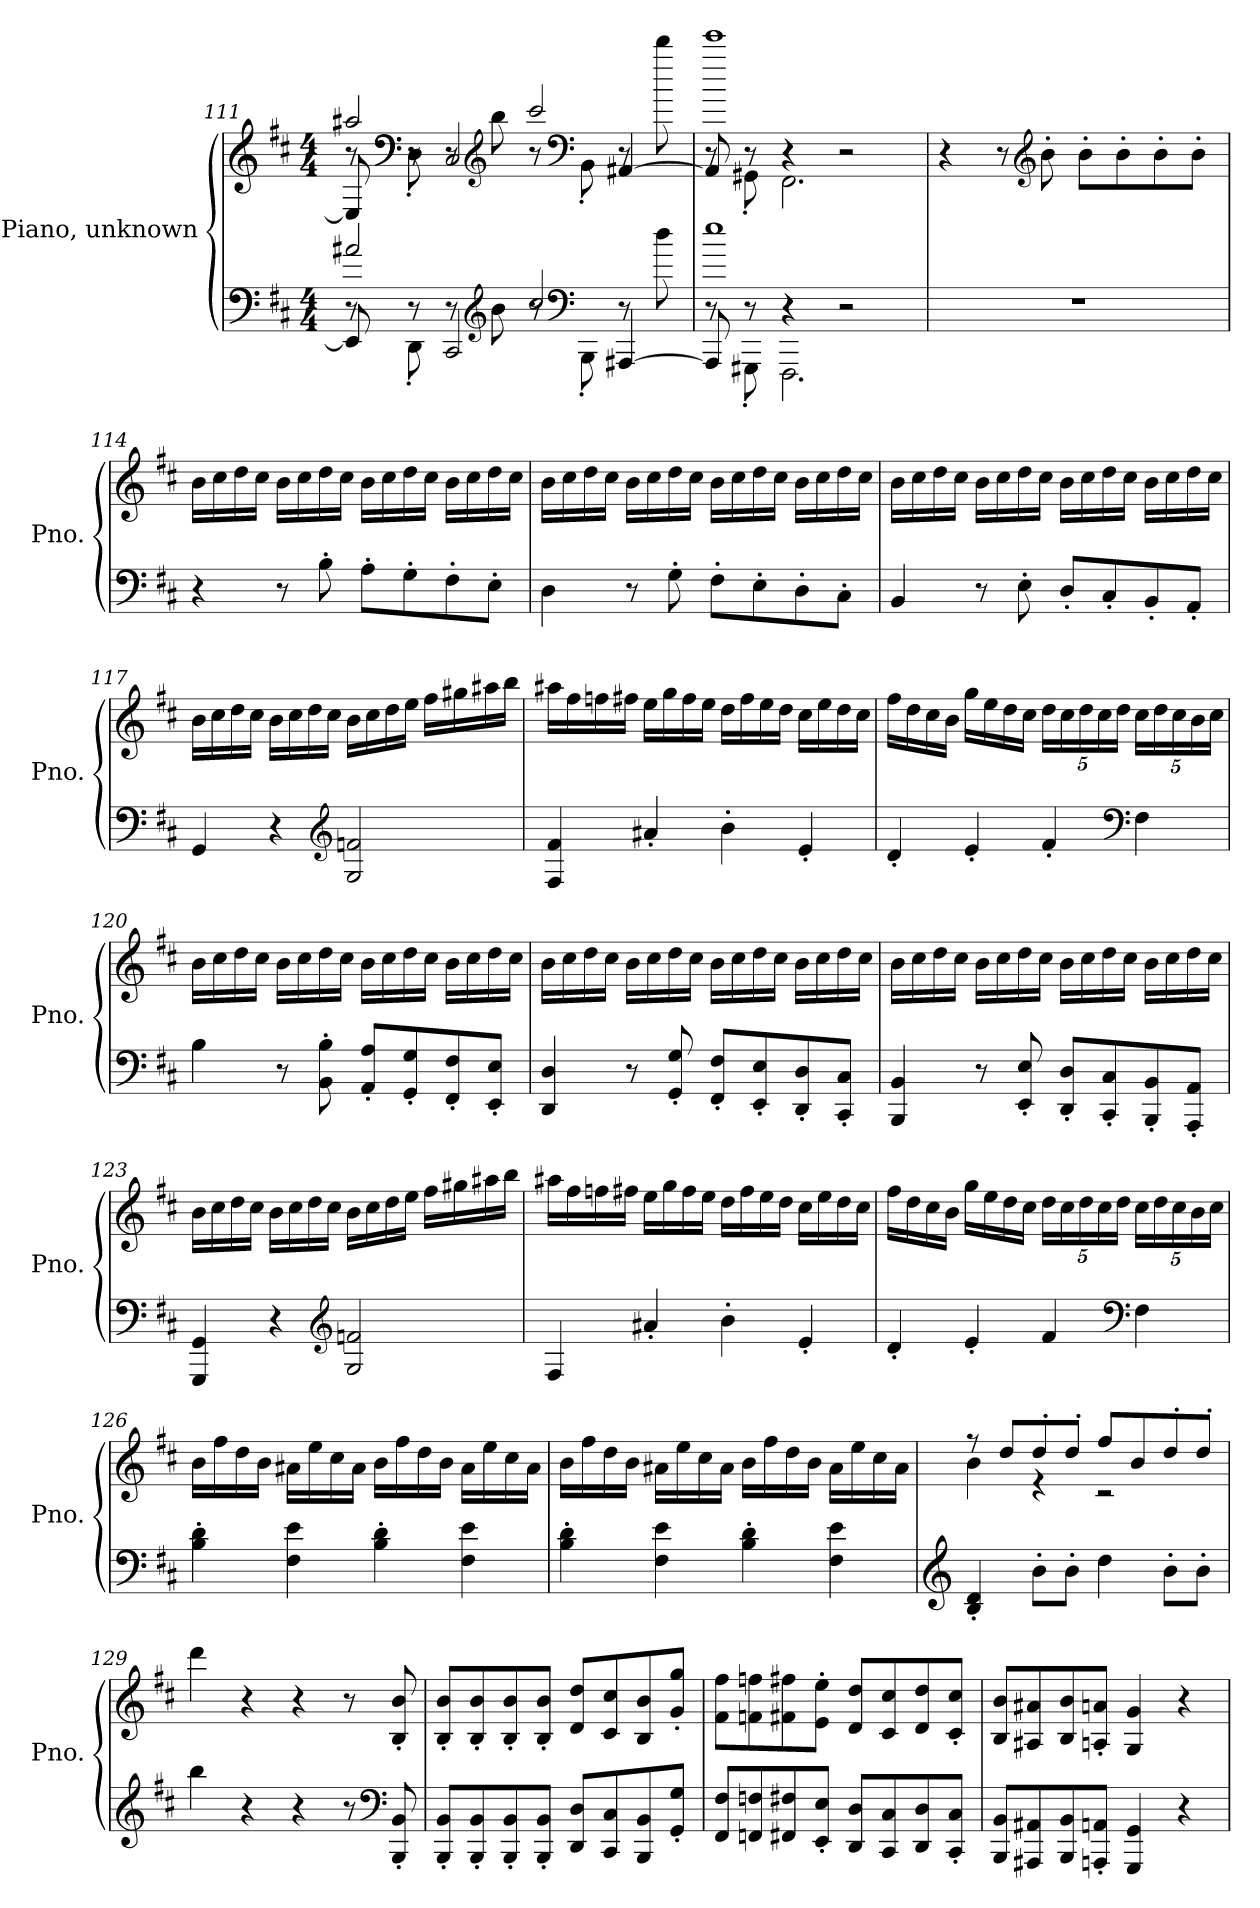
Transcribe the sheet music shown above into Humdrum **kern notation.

**kern	**kern
*part1	*part1
*staff2	*staff1
*I"Piano, unknown	*
*I'Pno.	*
!!LO:LB:g=z
*clefF4	*clefG2
*k[f#c#]	*k[f#c#]
*M4/4	*M4/4
=111	=111
*^	*^
*	*^	*	*^
2a#X/	8r	8EE/]	2aa#X/	8r	8E/]
*	*	*	*clefF4	*	*
.	8DD'\	8r	.	8D'\	8r
.	8r	2CC#/	.	8r	2C#/
*clefG2	*	*	*clefG2	*	*
.	8b\	.	.	8bb\	.
2cc#/	8r	.	2ccc#/	8r	.
*clefF4	*	*	*clefF4	*	*
.	8BBB'\	.	.	8BB'\	.
.	8r	[4AAA#X/	.	8r	[4AA#X/
.	8dd\	.	.	8ddd\	.
=112	=112	=112	=112	=112	=112
1ee	8r	8AAA#/]	1eee	8r	8AA#/]
.	8GGG#X'\	8r	.	8GG#X'\	8r
.	2.FFF#\	4r	.	2.FF#\	4r
.	.	2r	.	.	2r
*v	*v	*v	*	*	*
*	*v	*v	*v
=113	=113
1r	4r
.	8r
*	*clefG2
.	8b'\
.	8b'\L
.	8b'\
.	8b'\
.	8b'\J
!!LO:LB:g=z
=114	=114
4r	16b\LL
.	16cc#\
.	16dd\
.	16cc#\JJ
8r	16b\LL
.	16cc#\
8B'\	16dd\
.	16cc#\JJ
8A'\L	16b\LL
.	16cc#\
8G'\	16dd\
.	16cc#\JJ
8F#'\	16b\LL
.	16cc#\
8E'\J	16dd\
.	16cc#\JJ
=115	=115
4D\	16b\LL
.	16cc#\
.	16dd\
.	16cc#\JJ
8r	16b\LL
.	16cc#\
8G'\	16dd\
.	16cc#\JJ
8F#'\L	16b\LL
.	16cc#\
8E'\	16dd\
.	16cc#\JJ
8D'\	16b\LL
.	16cc#\
8C#'\J	16dd\
.	16cc#\JJ
!!LO:LB:g=z
=116	=116
4BB/	16b\LL
.	16cc#\
.	16dd\
.	16cc#\JJ
8r	16b\LL
.	16cc#\
8E'\	16dd\
.	16cc#\JJ
8D'/L	16b\LL
.	16cc#\
8C#'/	16dd\
.	16cc#\JJ
8BB'/	16b\LL
.	16cc#\
8AA'/J	16dd\
.	16cc#\JJ
=117	=117
4GG/	16b\LL
.	16cc#\
.	16dd\
.	16cc#\JJ
4r	16b\LL
.	16cc#\
.	16dd\
.	16cc#\JJ
*clefG2	*
2G/ 2fn/	16b\LL
.	16cc#\
.	16dd\
.	16ee\JJ
.	16ff#\LL
.	16gg#X\
.	16aa#X\
.	16bb\JJ
!!LO:LB:g=z
=118	=118
4F#/ 4f#/	16aa#X\LL
.	16ff#\
.	16ffn\
.	16ff#X\JJ
4a#X'/	16ee\LL
.	16gg\
.	16ff#\
.	16ee\JJ
4b'\	16dd\LL
.	16ff#\
.	16ee\
.	16dd\JJ
4e'/	16cc#\LL
.	16ee\
.	16dd\
.	16cc#\JJ
=119	=119
4d'/	16ff#\LL
.	16dd\
.	16cc#\
.	16b\JJ
4e'/	16gg\LL
.	16ee\
.	16dd\
.	16cc#\JJ
*	*Xbrackettup
4f#'/	20dd\LL
.	20cc#\
.	20dd\
.	20cc#\
.	20dd\JJ
*clefF4	*
4F#\	20cc#\LL
.	20dd\
.	20cc#\
.	20b\
.	20cc#\JJ
!!LO:PB:g=z
=120	=120
4B\	16b\LL
.	16cc#\
.	16dd\
.	16cc#\JJ
8r	16b\LL
.	16cc#\
8BB\' 8B\'	16dd\
.	16cc#\JJ
8AA/' 8A/'L	16b\LL
.	16cc#\
8GG/' 8G/'	16dd\
.	16cc#\JJ
8FF#/' 8F#/'	16b\LL
.	16cc#\
8EE/' 8E/'J	16dd\
.	16cc#\JJ
=121	=121
4DD/ 4D/	16b\LL
.	16cc#\
.	16dd\
.	16cc#\JJ
8r	16b\LL
.	16cc#\
8GG/' 8G/'	16dd\
.	16cc#\JJ
8FF#/' 8F#/'L	16b\LL
.	16cc#\
8EE/' 8E/'	16dd\
.	16cc#\JJ
8DD/' 8D/'	16b\LL
.	16cc#\
8CC#/' 8C#/'J	16dd\
.	16cc#\JJ
!!LO:LB:g=z
=122	=122
4BBB/ 4BB/	16b\LL
.	16cc#\
.	16dd\
.	16cc#\JJ
8r	16b\LL
.	16cc#\
8EE/' 8E/'	16dd\
.	16cc#\JJ
8DD/' 8D/'L	16b\LL
.	16cc#\
8CC#/' 8C#/'	16dd\
.	16cc#\JJ
8BBB/' 8BB/'	16b\LL
.	16cc#\
8AAA/' 8AA/'J	16dd\
.	16cc#\JJ
=123	=123
4GGG/ 4GG/	16b\LL
.	16cc#\
.	16dd\
.	16cc#\JJ
4r	16b\LL
.	16cc#\
.	16dd\
.	16cc#\JJ
*clefG2	*
2G/ 2fn/	16b\LL
.	16cc#\
.	16dd\
.	16ee\JJ
.	16ff#\LL
.	16gg#X\
.	16aa#X\
.	16bb\JJ
!!LO:LB:g=z
=124	=124
4F#/	16aa#X\LL
.	16ff#\
.	16ffn\
.	16ff#X\JJ
4a#X'/	16ee\LL
.	16gg\
.	16ff#\
.	16ee\JJ
4b'\	16dd\LL
.	16ff#\
.	16ee\
.	16dd\JJ
4e'/	16cc#\LL
.	16ee\
.	16dd\
.	16cc#\JJ
=125	=125
4d'/	16ff#\LL
.	16dd\
.	16cc#\
.	16b\JJ
4e'/	16gg\LL
.	16ee\
.	16dd\
.	16cc#\JJ
4f#/	20dd\LL
.	20cc#\
.	20dd\
.	20cc#\
.	20dd\JJ
*clefF4	*
4F#\	20cc#\LL
.	20dd\
.	20cc#\
.	20b\
.	20cc#\JJ
!!LO:LB:g=z
=126	=126
4B\' 4d\'	16b\LL
.	16ff#\
.	16dd\
.	16b\JJ
4F#\ 4e\	16a#X\LL
.	16ee\
.	16cc#\
.	16a#\JJ
4B\' 4d\'	16b\LL
.	16ff#\
.	16dd\
.	16b\JJ
4F#\ 4e\	16a#\LL
.	16ee\
.	16cc#\
.	16a#\JJ
=127	=127
4B\' 4d\'	16b\LL
.	16ff#\
.	16dd\
.	16b\JJ
4F#\ 4e\	16a#X\LL
.	16ee\
.	16cc#\
.	16a#\JJ
4B\' 4d\'	16b\LL
.	16ff#\
.	16dd\
.	16b\JJ
4F#\ 4e\	16a#\LL
.	16ee\
.	16cc#\
.	16a#\JJ
=128	=128
*clefG2	*
*	*^
4B/' 4d/'	8r	4b\
.	8dd/L	.
8b'\L	8dd'/	4r
8b'\J	8dd'/J	.
4dd\	8ff#/L	2r
.	8b/	.
8b'\L	8dd'/	.
8b'\J	8dd'/J	.
*	*v	*v
!!LO:LB:g=z
=129	=129
4bb\	4ddd\
4r	4r
4r	4r
8r	8r
*clefF4	*
8BBB/' 8BB/'	8B/' 8b/'
=130	=130
8BBB/' 8BB/'L	8B/' 8b/'L
8BBB/' 8BB/'	8B/' 8b/'
8BBB/' 8BB/'	8B/' 8b/'
8BBB/' 8BB/'J	8B/' 8b/'J
8DD/ 8D/L	8d/ 8dd/L
8CC#/ 8C#/	8c#/ 8cc#/
8BBB/ 8BB/	8B/ 8b/
8GG/' 8G/'J	8g/' 8gg/'J
=131	=131
8FF#/ 8F#/L	8f#\ 8ff#\L
8FFn/ 8Fn/	8fn\ 8ffn\
8FF#X/ 8F#X/	8f#X\ 8ff#X\
8EE/' 8E/'J	8e\' 8ee\'J
8DD/ 8D/L	8d/ 8dd/L
8CC#/ 8C#/	8c#/ 8cc#/
8DD/ 8D/	8d/ 8dd/
8CC#/' 8C#/'J	8c#/' 8cc#/'J
=132	=132
8BBB/ 8BB/L	8B/ 8b/L
8AAA#X/ 8AA#X/	8A#X/ 8a#X/
8BBB/ 8BB/	8B/ 8b/
8AAAn/' 8AAn/'J	8An/' 8an/'J
4GGG/ 4GG/	4G/ 4g/
4r	4r
=	=
*-	*-
